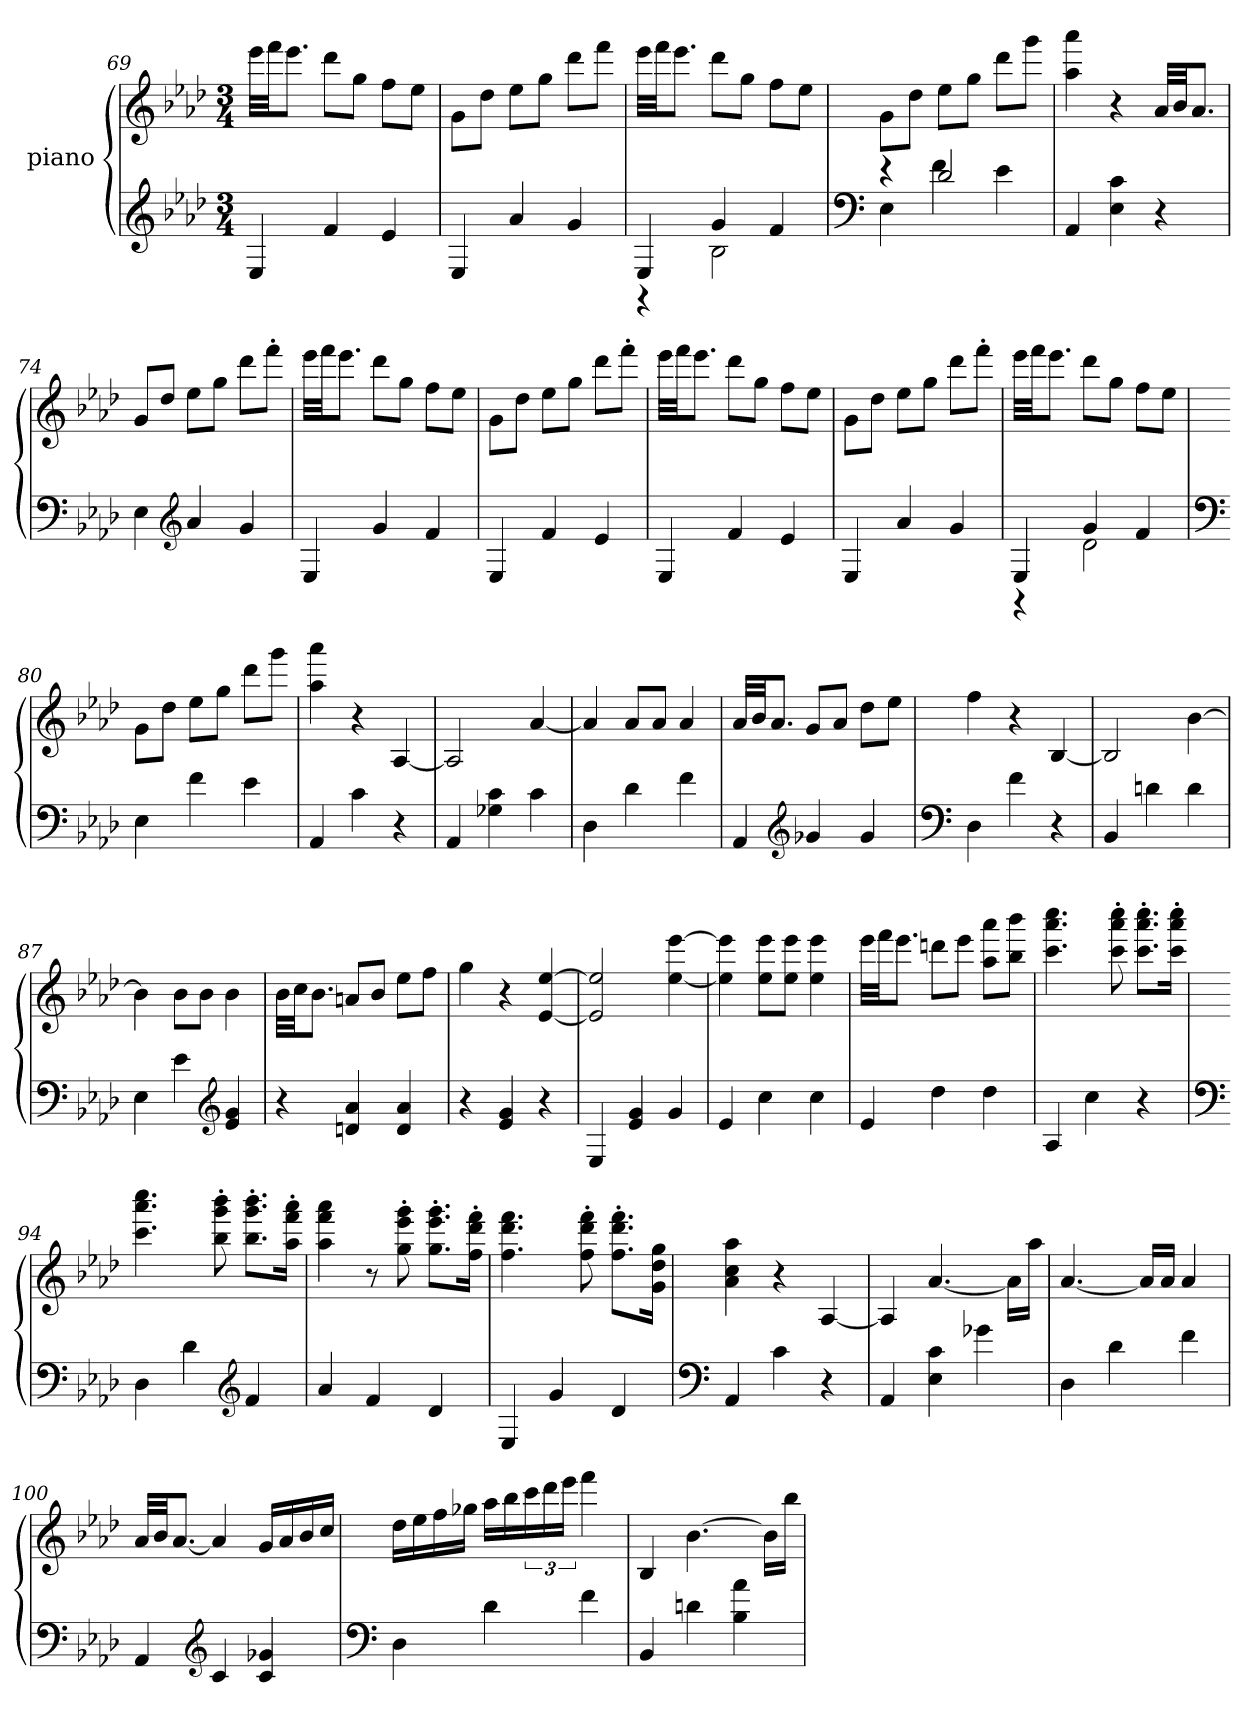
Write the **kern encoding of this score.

**kern	**kern
*part2	*part1
*staff2	*staff1
*I"piano	*I"piano
*clefG2	*clefG2
*k[b-e-a-d-]	*k[b-e-a-d-]
*M3/4	*M3/4
=69	=69
4E-/	32eee-\LLL
.	32fff\JJ
.	8.eee-\J
4f/	8ddd-\L
.	8gg\J
4e-/	8ff\L
.	8ee-\J
=70	=70
4E-/	8g\L
.	8dd-\J
4a-/	8ee-\L
.	8gg\J
4g/	8ddd-\L
.	8fff\J
=71	=71
*^	*
4E-/	4r	32eee-\LLL
.	.	32fff\JJ
.	.	8.eee-\J
4g/	2B-\	8ddd-\L
.	.	8gg\J
4f/	.	8ff\L
.	.	8ee-\J
=72	=72	=72
*clefF4	*	*
4r	4E-\	8g\L
.	.	8dd-\J
2d-/	4f\	8ee-\L
.	.	8gg\J
.	4e-\	8ddd-\L
.	.	8ggg\J
*v	*v	*
=73	=73
4AA-/	4aa-\ 4aaa-\
4E-\ 4c\	4r
4r	32a-/LLL
.	32b-/JJ
.	8.a-/J
=74	=74
4E-\	8g/L
.	8dd-/J
*clefG2	*
4a-/	8ee-\L
.	8gg\J
4g/	8ddd-\L
.	8fff'>\J
=75	=75
4E-/	32eee-\LLL
.	32fff\JJ
.	8.eee-\J
4g/	8ddd-\L
.	8gg\J
4f/	8ff\L
.	8ee-\J
=76	=76
4E-/	8g\L
.	8dd-\J
4f/	8ee-\L
.	8gg\J
4e-/	8ddd-\L
.	8fff'>\J
=77	=77
4E-/	32eee-\LLL
.	32fff\JJ
.	8.eee-\J
4f/	8ddd-\L
.	8gg\J
4e-/	8ff\L
.	8ee-\J
=78	=78
4E-/	8g\L
.	8dd-\J
4a-/	8ee-\L
.	8gg\J
4g/	8ddd-\L
.	8fff'>\J
=79	=79
*^	*
4E-/	4r	32eee-\LLL
.	.	32fff\JJ
.	.	8.eee-\J
4g/	2d-\	8ddd-\L
.	.	8gg\J
4f/	.	8ff\L
.	.	8ee-\J
*v	*v	*
=80	=80
*clefF4	*
4E-\	8g\L
.	8dd-\J
4f\	8ee-\L
.	8gg\J
4e-\	8ddd-\L
.	8ggg\J
=81	=81
4AA-/	4aa-\ 4aaa-\
4c\	4r
4r	[4A-/
=82	=82
4AA-/	2A-/]
4G-X\ 4c\	.
4c\	[4a-/
=83	=83
4D-\	4a-/]
4d-\	8a-/L
.	8a-/J
4f\	4a-/
=84	=84
4AA-/	32a-/LLL
.	32b-/JJ
.	8.a-/J
*clefG2	*
4g-X/	8g/L
.	8a-/J
4g-/	8dd-\L
.	8ee-\J
=85	=85
*clefF4	*
4D-\	4ff\
4f\	4r
4r	[4B-/
=86	=86
4BB-/	2B-/]
4dn\	.
4d\	[4b-\
=87	=87
4E-\	4b-\]
4e-\	8b-\L
.	8b-\J
*clefG2	*
4e-/ 4g/	4b-\
=88	=88
4r	32b-\LLL
.	32cc\JJ
.	8.b-\J
4dn/ 4a-/	8an/L
.	8b-/J
4d/ 4a-/	8ee-\L
.	8ff\J
=89	=89
4r	4gg\
4e-/ 4g/	4r
4r	[4e-/ [4ee-/
=90	=90
4E-/	2e-/] 2ee-/]
4e-/ 4g/	.
4g/	[4ee-\ [4eee-\
=91	=91
4e-/	4ee-\] 4eee-\]
4cc\	8ee-\ 8eee-\L
.	8ee-\ 8eee-\J
4cc\	4ee-\ 4eee-\
=92	=92
4e-/	32eee-\LLL
.	32fff\JJ
.	8.eee-\J
4dd-\	8dddn\L
.	8eee-\J
4dd-\	8aa-\ 8aaa-\L
.	8bb-\ 8bbb-\J
=93	=93
4A-/	4.ccc\ 4.aaa-\ 4.cccc\
4cc\	.
.	8ccc\'> 8aaa-\'> 8cccc\'>
4r	8.ccc\'> 8.aaa-\'> 8.cccc\'>L
.	16ccc\'> 16aaa-\'> 16cccc\'>Jk
=94	=94
*clefF4	*
4D-\	4.ccc\ 4.aaa-\ 4.cccc\
4d-\	.
.	8bb-\'> 8ggg\'> 8bbb-\'>
*clefG2	*
4f/	8.bb-\'> 8.ggg\'> 8.bbb-\'>L
.	16aa-\'> 16fff\'> 16aaa-\'>Jk
=95	=95
4a-/	4aa-\ 4fff\ 4aaa-\
4f/	8r
.	8gg\'> 8eee-\'> 8ggg\'>
4d-/	8.gg\'> 8.eee-\'> 8.ggg\'>L
.	16ff\'> 16ddd-\'> 16fff\'>Jk
=96	=96
4E-/	4.ff\ 4.ddd-\ 4.fff\
4g/	.
.	8ff\'> 8ddd-\'> 8fff\'>
4d-/	8.ff\'> 8.ddd-\'> 8.fff\'>L
.	16g\ 16dd-\ 16gg\Jk
=97	=97
*clefF4	*
4AA-/	4a-\ 4cc\ 4aa-\
4c\	4r
4r	[4A-/
=98	=98
4AA-/	4A-/]
4E-\ 4c\	[4.a-/
4g-X\	.
.	16a-\LL]
.	16aa-\JJ
=99	=99
4D-\	[4.a-/
4d-\	.
.	16a-/LL]
.	16a-/JJ
4f\	4a-/
=100	=100
4AA-/	32a-/LLL
.	32b-/JJ
.	[8.a-/J
*clefG2	*
4c/	4a-/]
4c/ 4g-X/	16g/LL
.	16a-/
.	16b-/
.	16cc/JJ
=101	=101
*clefF4	*
4D-\	16dd-\LL
.	16ee-\
.	16ff\
.	16gg-X\JJ
4d-\	16aa-\LL
.	16bb-\
.	24ccc\
.	24ddd-\
.	24eee-\JJ
4f\	4fff\
=102	=102
4BB-/	4B-/
4dn\	[4.b-\
4B-\ 4a-\	.
.	16b-\LL]
.	16bb-\JJ
=	=
*-	*-
